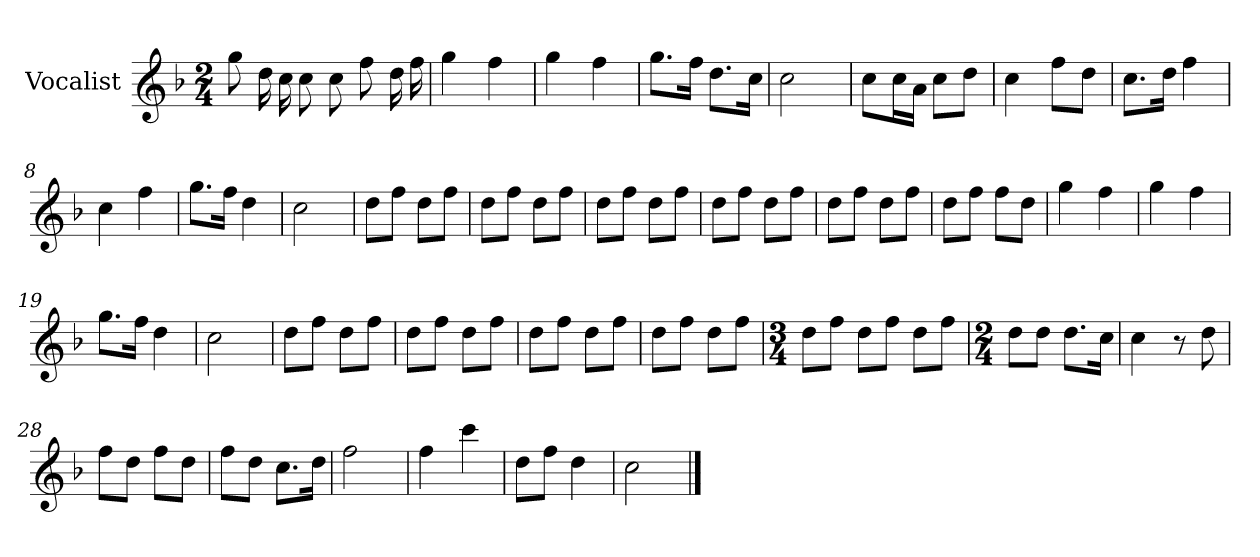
**kern
*part1
*staff1
*I"Vocalist
*k[b-]
*F:
*M2/4
=
8gg
16dd
16cc
8cc
8cc
8ff
16dd
16ff
=1
4gg
4ff
=2
4gg
4ff
=3
8.ggL
16ffJk
8.ddL
16ccJk
=4
2cc
=5
8ccL
16ccL
16aJJ
8ccL
8ddJ
=6
4cc
8ffL
8ddJ
=7
8.ccL
16ddJk
4ff
=8
4cc
4ff
=9
8.ggL
16ffJk
4dd
=10
2cc
=11
8ddL
8ffJ
8ddL
8ffJ
=12
8ddL
8ffJ
8ddL
8ffJ
=13
8ddL
8ffJ
8ddL
8ffJ
=14
8ddL
8ffJ
8ddL
8ffJ
=15
8ddL
8ffJ
8ddL
8ffJ
=16
8ddL
8ffJ
8ffL
8ddJ
=17
4gg
4ff
=18
4gg
4ff
=19
8.ggL
16ffJk
4dd
=20
2cc
=21
8ddL
8ffJ
8ddL
8ffJ
=22
8ddL
8ffJ
8ddL
8ffJ
=23
8ddL
8ffJ
8ddL
8ffJ
=24
8ddL
8ffJ
8ddL
8ffJ
=25
*M3/4
8ddL
8ffJ
8ddL
8ffJ
8ddL
8ffJ
=26
*M2/4
8ddL
8ddJ
8.ddL
16ccJk
=27
4cc
8r
8dd
=28
8ffL
8ddJ
8ffL
8ddJ
=29
8ffL
8ddJ
8.ccL
16ddJk
=30
2ff
=31
4ff
4ccc
=32
8ddL
8ffJ
4dd
=33
2cc
==
*-
